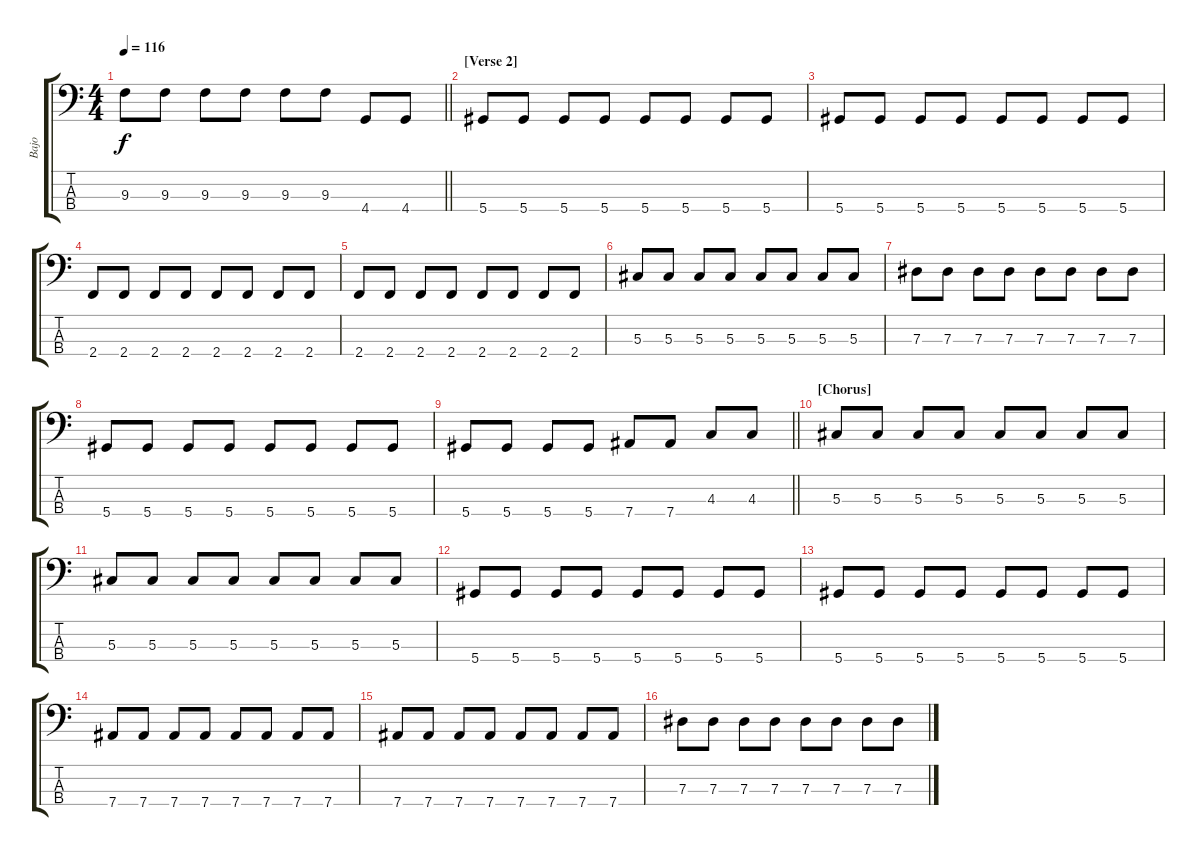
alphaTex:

\track ("Bajo" "Bajo") {instrument electricbasspick}
\staff {score tabs}
\tuning (Gb2 Db2 Ab1 Eb1) {hide}
\ts (4 4)
\tempo 116
\clef f4
\barLineRight lightlight
\ks c
9.3.8{dy f} 9.3.8 9.3.8 9.3.8 9.3.8 9.3.8 4.4.8 4.4.8 |
\section ("" "[Verse 2]")
5.4.8 5.4.8 5.4.8 5.4.8 5.4.8 5.4.8 5.4.8 5.4.8 |
5.4.8 5.4.8 5.4.8 5.4.8 5.4.8 5.4.8 5.4.8 5.4.8 |
2.4.8 2.4.8 2.4.8 2.4.8 2.4.8 2.4.8 2.4.8 2.4.8 |
2.4.8 2.4.8 2.4.8 2.4.8 2.4.8 2.4.8 2.4.8 2.4.8 |
5.3.8 5.3.8 5.3.8 5.3.8 5.3.8 5.3.8 5.3.8 5.3.8 |
7.3.8 7.3.8 7.3.8 7.3.8 7.3.8 7.3.8 7.3.8 7.3.8 |
5.4.8 5.4.8 5.4.8 5.4.8 5.4.8 5.4.8 5.4.8 5.4.8 |
\barLineRight lightlight
5.4.8 5.4.8 5.4.8 5.4.8 7.4.8 7.4.8 4.3.8 4.3.8 |
\section ("" "[Chorus]")
5.3.8 5.3.8 5.3.8 5.3.8 5.3.8 5.3.8 5.3.8 5.3.8 |
5.3.8 5.3.8 5.3.8 5.3.8 5.3.8 5.3.8 5.3.8 5.3.8 |
5.4.8 5.4.8 5.4.8 5.4.8 5.4.8 5.4.8 5.4.8 5.4.8 |
5.4.8 5.4.8 5.4.8 5.4.8 5.4.8 5.4.8 5.4.8 5.4.8 |
7.4.8 7.4.8 7.4.8 7.4.8 7.4.8 7.4.8 7.4.8 7.4.8 |
7.4.8 7.4.8 7.4.8 7.4.8 7.4.8 7.4.8 7.4.8 7.4.8 |
7.3.8 7.3.8 7.3.8 7.3.8 7.3.8 7.3.8 7.3.8 7.3.8
